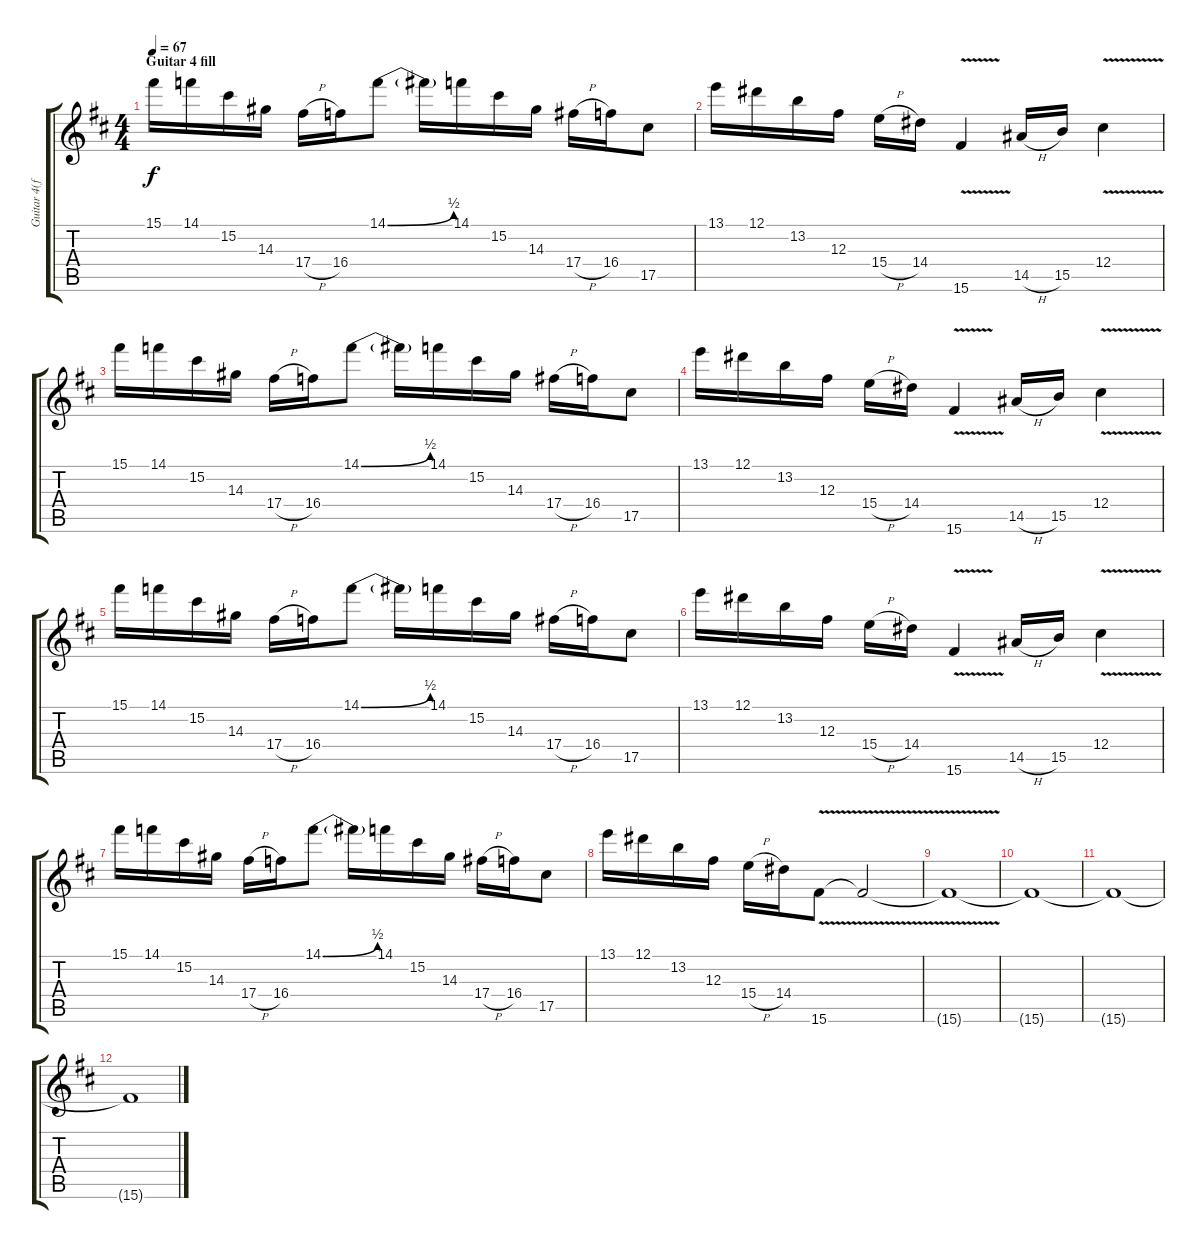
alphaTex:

\track ("Guitar 4(fills)" "Guitar 4(f") {instrument distortionguitar}
\staff {score tabs}
\tuning (Eb4 Bb3 Gb3 Db3 Ab2 Eb2) {hide}
\ts (4 4)
\section ("" "Guitar 4 fill")
\tempo 67
\clef g2
\ks d
15.1.16{dy f} 14.1.16 15.2.16 14.3.16 17.4{h}.16 16.4.16 14.1{be (bend 0 0 60 2)}.8 14.1{t}.16 14.1.16 15.2.16 14.3.16 17.4{h}.16 16.4.16 17.5.8 |
13.1.16 12.1.16 13.2.16 12.3.16 15.4{h}.16 14.4.16 15.6{v}.4 14.5{h}.16 15.5.16 12.4{v}.4 |
15.1.16 14.1.16 15.2.16 14.3.16 17.4{h}.16 16.4.16 14.1{be (bend 0 0 60 2)}.8 14.1{t}.16 14.1.16 15.2.16 14.3.16 17.4{h}.16 16.4.16 17.5.8 |
13.1.16 12.1.16 13.2.16 12.3.16 15.4{h}.16 14.4.16 15.6{v}.4 14.5{h}.16 15.5.16 12.4{v}.4 |
15.1.16 14.1.16 15.2.16 14.3.16 17.4{h}.16 16.4.16 14.1{be (bend 0 0 60 2)}.8 14.1{t}.16 14.1.16 15.2.16 14.3.16 17.4{h}.16 16.4.16 17.5.8 |
13.1.16 12.1.16 13.2.16 12.3.16 15.4{h}.16 14.4.16 15.6{v}.4 14.5{h}.16 15.5.16 12.4{v}.4 |
15.1.16 14.1.16 15.2.16 14.3.16 17.4{h}.16 16.4.16 14.1{be (bend 0 0 60 2)}.8 14.1{t}.16 14.1.16 15.2.16 14.3.16 17.4{h}.16 16.4.16 17.5.8 |
13.1.16 12.1.16 13.2.16 12.3.16 15.4{h}.16 14.4.16 15.6{v}.8 15.6{v t}.2 |
15.6{t}.1 |
15.6{t}.1 |
15.6{t}.1 |
15.6{t}.1
